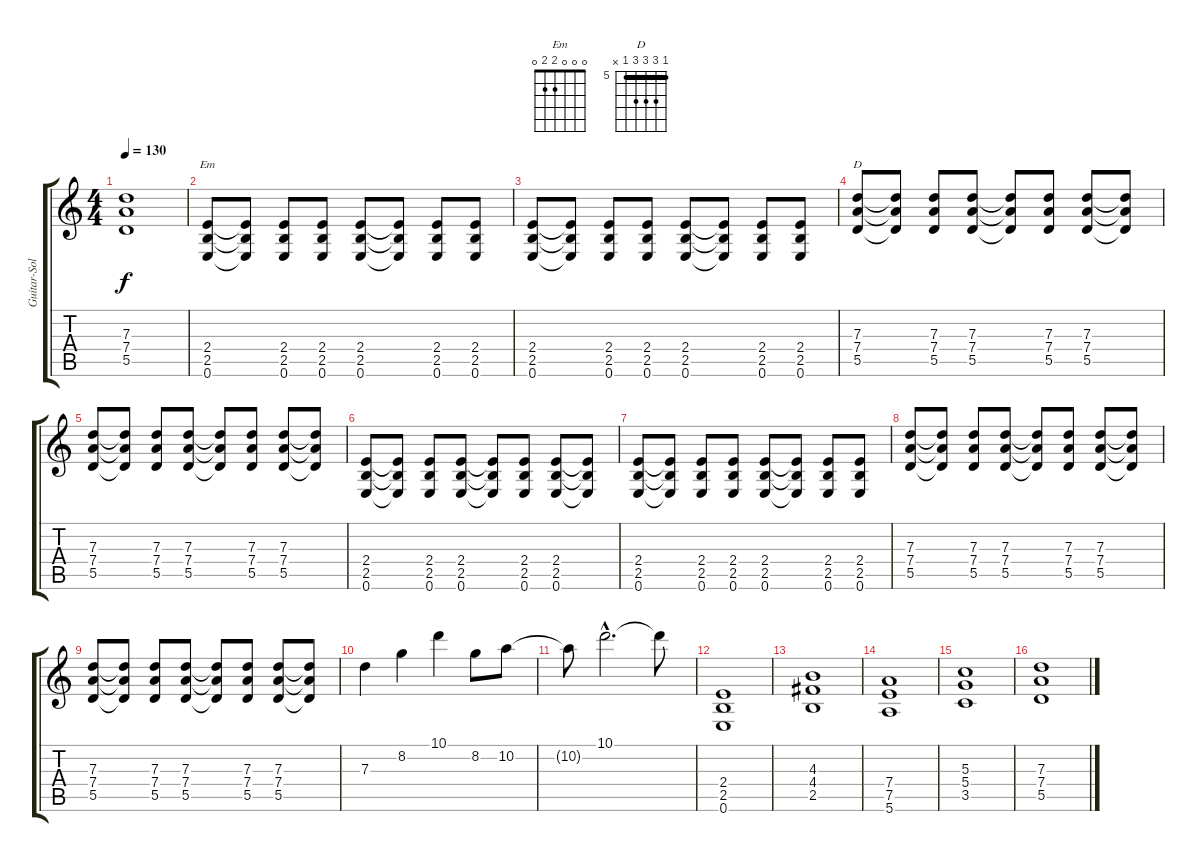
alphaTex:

\track ("Guitar-Solo" "Guitar-Sol") {instrument overdrivenguitar}
\staff {score tabs}
\tuning (E4 B3 G3 D3 A2 E2) {hide}
\chord ("Em" 0 0 0 2 2 0)
\chord ("D" 5 7 7 7 5 x) {firstfret 5 barre 5}
\ts (4 4)
\tempo 130
\clef g2
\ks c
(7.3 7.4 5.5).1{dy f} |
(2.4 2.5 0.6).8{ch "Em"} (2.4{t} 2.5{t} 0.6{t}).8 (2.4 2.5 0.6).8 (2.4 2.5 0.6).8 (2.4 2.5 0.6).8 (2.4{t} 2.5{t} 0.6{t}).8 (2.4 2.5 0.6).8 (2.4 2.5 0.6).8 |
(2.4 2.5 0.6).8 (2.4{t} 2.5{t} 0.6{t}).8 (2.4 2.5 0.6).8 (2.4 2.5 0.6).8 (2.4 2.5 0.6).8 (2.4{t} 2.5{t} 0.6{t}).8 (2.4 2.5 0.6).8 (2.4 2.5 0.6).8 |
(7.3 7.4 5.5).8{ch "D"} (7.3{t} 7.4{t} 5.5{t}).8 (7.3 7.4 5.5).8 (7.3 7.4 5.5).8 (7.3{t} 7.4{t} 5.5{t}).8 (7.3 7.4 5.5).8 (7.3 7.4 5.5).8 (7.3{t} 7.4{t} 5.5{t}).8 |
(7.3 7.4 5.5).8 (7.3{t} 7.4{t} 5.5{t}).8 (7.3 7.4 5.5).8 (7.3 7.4 5.5).8 (7.3{t} 7.4{t} 5.5{t}).8 (7.3 7.4 5.5).8 (7.3 7.4 5.5).8 (7.3{t} 7.4{t} 5.5{t}).8 |
(2.4 2.5 0.6).8 (2.4{t} 2.5{t} 0.6{t}).8 (2.4 2.5 0.6).8 (2.4 2.5 0.6).8 (2.4{t} 2.5{t} 0.6{t}).8 (2.4 2.5 0.6).8 (2.4 2.5 0.6).8 (2.4{t} 2.5{t} 0.6{t}).8 |
(2.4 2.5 0.6).8 (2.4{t} 2.5{t} 0.6{t}).8 (2.4 2.5 0.6).8 (2.4 2.5 0.6).8 (2.4 2.5 0.6).8 (2.4{t} 2.5{t} 0.6{t}).8 (2.4 2.5 0.6).8 (2.4 2.5 0.6).8 |
(7.3 7.4 5.5).8 (7.3{t} 7.4{t} 5.5{t}).8 (7.3 7.4 5.5).8 (7.3 7.4 5.5).8 (7.3{t} 7.4{t} 5.5{t}).8 (7.3 7.4 5.5).8 (7.3 7.4 5.5).8 (7.3{t} 7.4{t} 5.5{t}).8 |
(7.3 7.4 5.5).8 (7.3{t} 7.4{t} 5.5{t}).8 (7.3 7.4 5.5).8 (7.3 7.4 5.5).8 (7.3{t} 7.4{t} 5.5{t}).8 (7.3 7.4 5.5).8 (7.3 7.4 5.5).8 (7.3{t} 7.4{t} 5.5{t}).8 |
7.3.4 8.2.4 10.1.4 8.2.8 10.2.8 |
10.2{t}.8 10.1{hac}.2{d} 10.1{t}.8 |
(2.4 2.5 0.6).1 |
(4.3 4.4 2.5).1 |
(7.4 7.5 5.6).1 |
(5.3 5.4 3.5).1 |
(7.3 7.4 5.5).1
